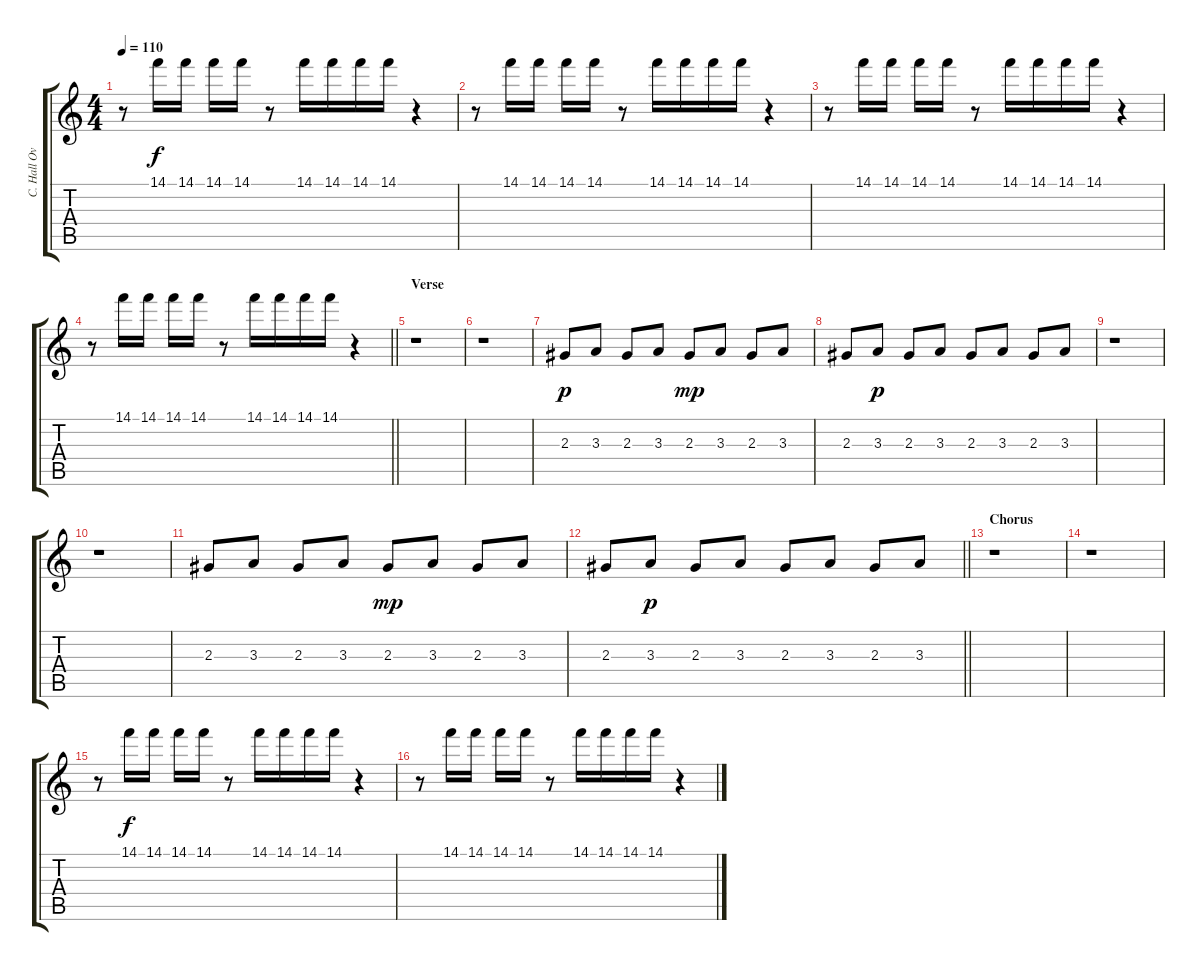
\track ("C. Hall Overdub" "C. Hall Ov") {instrument distortionguitar}
\staff {score tabs}
\tuning (Eb4 Bb3 Gb3 Db3 Ab2 Eb2) {hide}
\ts (4 4)
\tempo 110
\clef g2
\ks c
r.8{dy f} 14.1.16 14.1.16 14.1.16 14.1.16 r.8 14.1.16 14.1.16 14.1.16 14.1.16 r.4 |
r.8 14.1.16 14.1.16 14.1.16 14.1.16 r.8 14.1.16 14.1.16 14.1.16 14.1.16 r.4 |
r.8 14.1.16 14.1.16 14.1.16 14.1.16 r.8 14.1.16 14.1.16 14.1.16 14.1.16 r.4 |
\barLineRight lightlight
r.8 14.1.16 14.1.16 14.1.16 14.1.16 r.8 14.1.16 14.1.16 14.1.16 14.1.16 r.4 |
\section ("" "Verse")
r.1 |
r.1 |
2.3.8{dy p} 3.3.8 2.3.8 3.3.8 2.3.8{dy mp} 3.3.8 2.3.8 3.3.8 |
2.3.8 3.3.8{dy p} 2.3.8 3.3.8 2.3.8 3.3.8 2.3.8 3.3.8 |
r.1 |
r.1 |
2.3.8 3.3.8 2.3.8 3.3.8 2.3.8{dy mp} 3.3.8 2.3.8 3.3.8 |
\barLineRight lightlight
2.3.8 3.3.8{dy p} 2.3.8 3.3.8 2.3.8 3.3.8 2.3.8 3.3.8 |
\section ("" "Chorus")
r.1 |
r.1 |
r.8 14.1.16{dy f} 14.1.16 14.1.16 14.1.16 r.8 14.1.16 14.1.16 14.1.16 14.1.16 r.4 |
r.8 14.1.16 14.1.16 14.1.16 14.1.16 r.8 14.1.16 14.1.16 14.1.16 14.1.16 r.4
